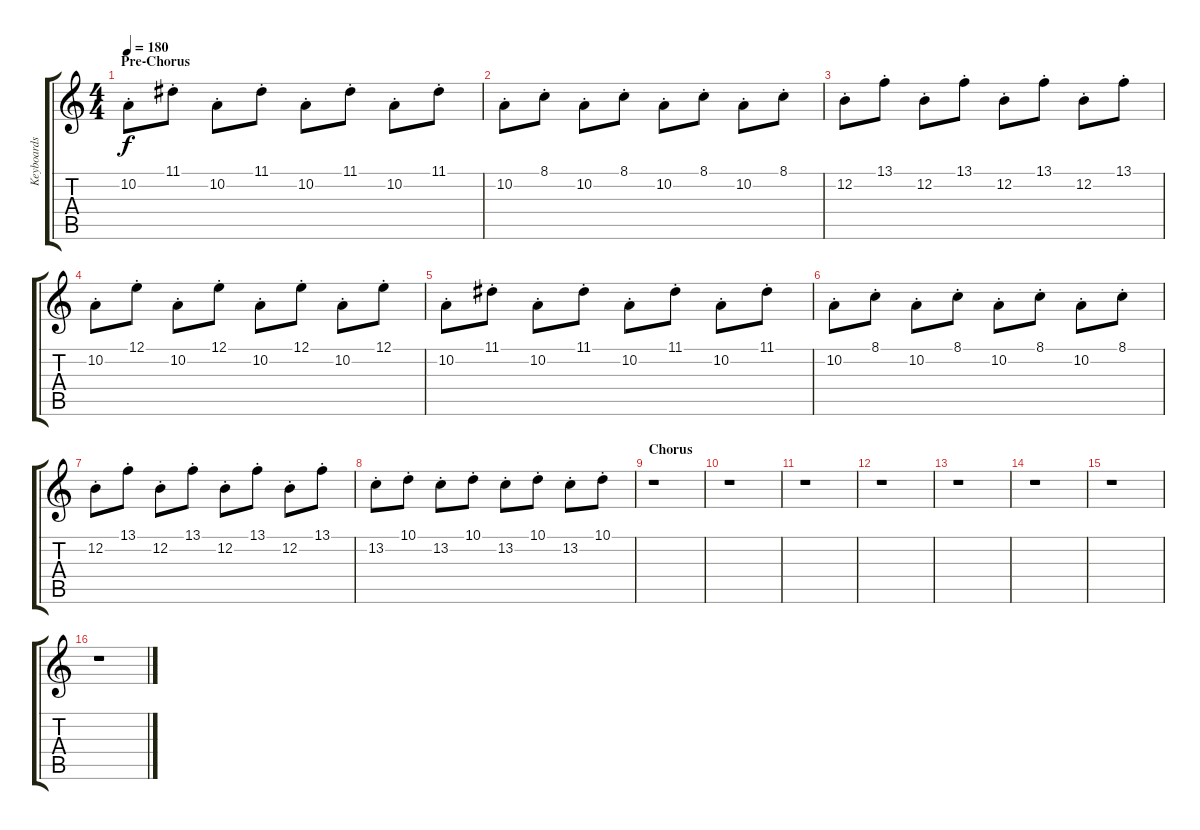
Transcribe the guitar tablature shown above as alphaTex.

\track ("Keyboards" "Keyboards") {instrument stringensemble1}
\staff {score tabs}
\tuning (E4 B3 G3 D3 A2 E2) {hide}
\ts (4 4)
\section ("" "Pre-Chorus")
\tempo 180
\clef g2
\ks c
10.2{st}.8{dy f} 11.1{st}.8 10.2{st}.8 11.1{st}.8 10.2{st}.8 11.1{st}.8 10.2{st}.8 11.1{st}.8 |
10.2{st}.8 8.1{st}.8 10.2{st}.8 8.1{st}.8 10.2{st}.8 8.1{st}.8 10.2{st}.8 8.1{st}.8 |
12.2{st}.8 13.1{st}.8 12.2{st}.8 13.1{st}.8 12.2{st}.8 13.1{st}.8 12.2{st}.8 13.1{st}.8 |
10.2{st}.8 12.1{st}.8 10.2{st}.8 12.1{st}.8 10.2{st}.8 12.1{st}.8 10.2{st}.8 12.1{st}.8 |
10.2{st}.8 11.1{st}.8 10.2{st}.8 11.1{st}.8 10.2{st}.8 11.1{st}.8 10.2{st}.8 11.1{st}.8 |
10.2{st}.8 8.1{st}.8 10.2{st}.8 8.1{st}.8 10.2{st}.8 8.1{st}.8 10.2{st}.8 8.1{st}.8 |
12.2{st}.8 13.1{st}.8 12.2{st}.8 13.1{st}.8 12.2{st}.8 13.1{st}.8 12.2{st}.8 13.1{st}.8 |
13.2{st}.8 10.1{st}.8 13.2{st}.8 10.1{st}.8 13.2{st}.8 10.1{st}.8 13.2{st}.8 10.1{st}.8 |
\section ("" "Chorus")
r.1 |
r.1 |
r.1 |
r.1 |
r.1 |
r.1 |
r.1 |
r.1
